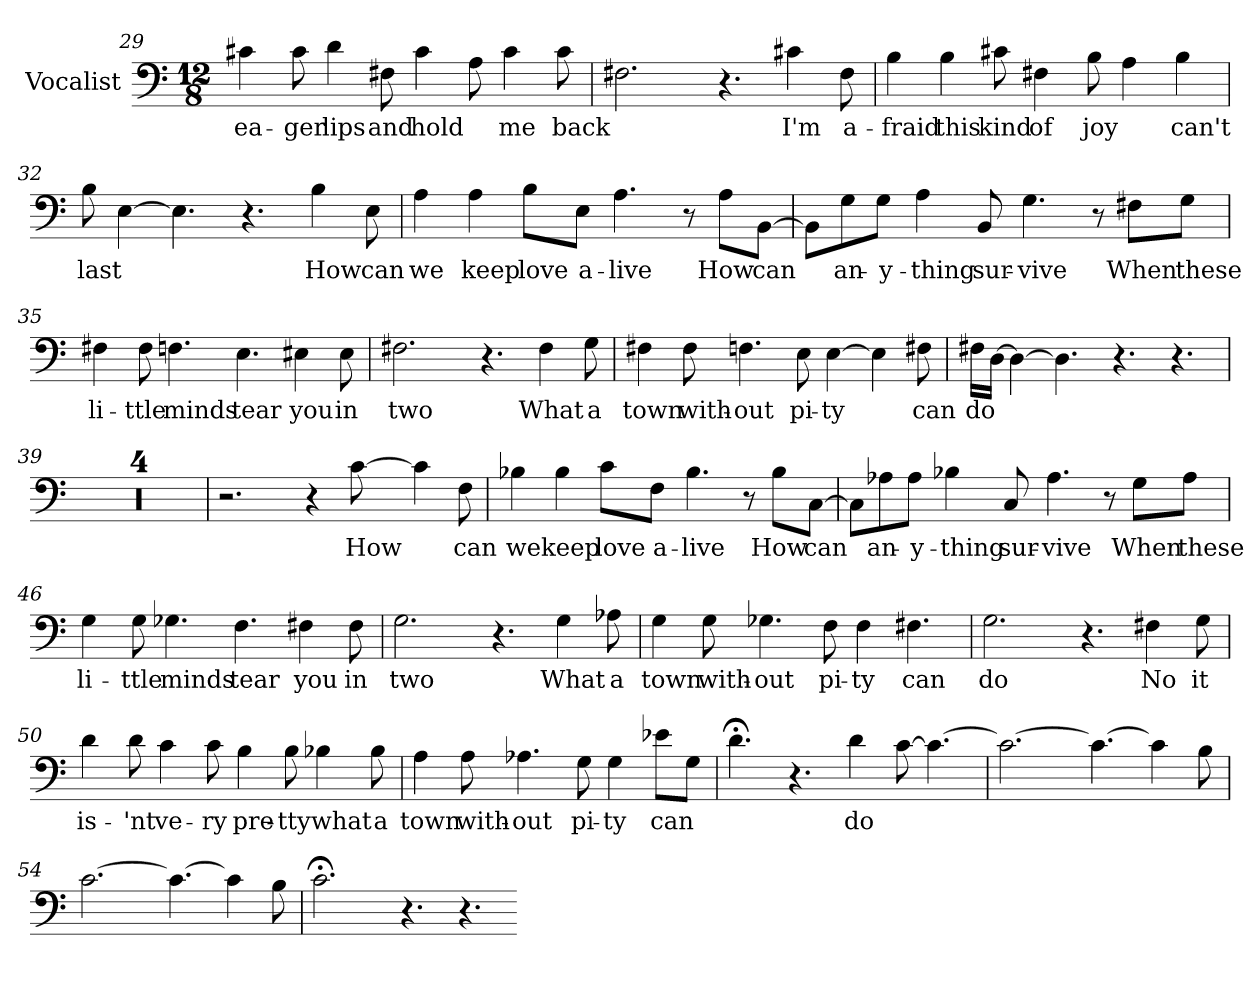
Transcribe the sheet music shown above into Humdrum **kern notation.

**kern	**text
*part1	*part1
*staff1	*staff1
*I"Vocalist	*
*clefF4	*
*M12/8	*
=29	=29
4c#X	ea-
8c#	-ger
4d	lips
8F#X	and
4c#	hold
8A	_
4c#	me
8c#	back
=30	=30
2.F#X	_
4.r	.
4c#X	I'm
8F#	a-
=31	=31
4B	-fraid
4B	this
8c#X	kind
4F#X	of
8B	joy
4A	_
4B	can't
=32	=32
8B	last
[4E	_
4.E]	_
4.r	.
4B	How
8E	can
=33	=33
4A	we
4A	keep
8B\L	love
8E\J	a-
4.A	-live
8r	.
8A\L	How
[8BB\J	can
=34	=34
8BB\L]	_
8G\	an-
8G\J	-y-
4A	-thing
8BB	sur-
4.G	-vive
8r	.
8F#X\L	When
8G\J	these
=35	=35
4F#X	li-
8F#	-ttle
4.Fn	minds
4.E	tear
4E#X	you
8E#	in
=36	=36
2.F#X	two
4.r	.
4F#	What
8G	a
=37	=37
4F#X	town
8F#	with-
4.Fn	-out
8E	pi-
[4E	-ty
4E]	_
8F#X	can
=38	=38
16F#X\LL	do
[16D\JJ	_
4D_	_
4.D]	_
4.r	.
4.r	.
=39	=39
1.r	.
=40	=40
1.r	.
=41	=41
1.r	.
=42	=42
1.r	.
=43	=43
2.r	.
4r	.
[8c	How
4c]	_
8F	can
=44	=44
4B-X	we
4B-	keep
8c\L	love
8F\J	a-
4.B-	-live
8r	.
8B-\L	How
[8C\J	can
=45	=45
8C\L]	_
8A-X\	an-
8A-\J	-y-
4B-X	-thing
8C	sur-
4.A-	-vive
8r	.
8G\L	When
8A-\J	these
=46	=46
4G	li-
8G	-ttle
4.G-X	minds
4.F	tear
4F#X	you
8F#	in
=47	=47
2.G	two
4.r	.
4G	What
8A-X	a
=48	=48
4G	town
8G	with-
4.G-X	-out
8F	pi-
4F	-ty
4.F#X	can
=49	=49
2.G	do
4.r	.
4F#X	No
8G	it
=50	=50
4d	is-
8d	-'nt
4c	ve-
8c	-ry
4B	pre-
8B	-tty
4B-X	what
8B-	a
=51	=51
4A	town
8A	with-
4.A-X	-out
8G	pi-
4G	-ty
8e-X\L	can
8G\J	_
=52	=52
4.d;<	_
4.r	.
4d	do
[8c	_
4.c_	_
=53	=53
2.c_	_
4.c_	_
4c]	_
8B	_
=54	=54
[2.c	_
4.c_	_
4c]	_
8B	_
=55	=55
2.c;<	_
4.r	.
4.r	.
=-	=-
*-	*-
